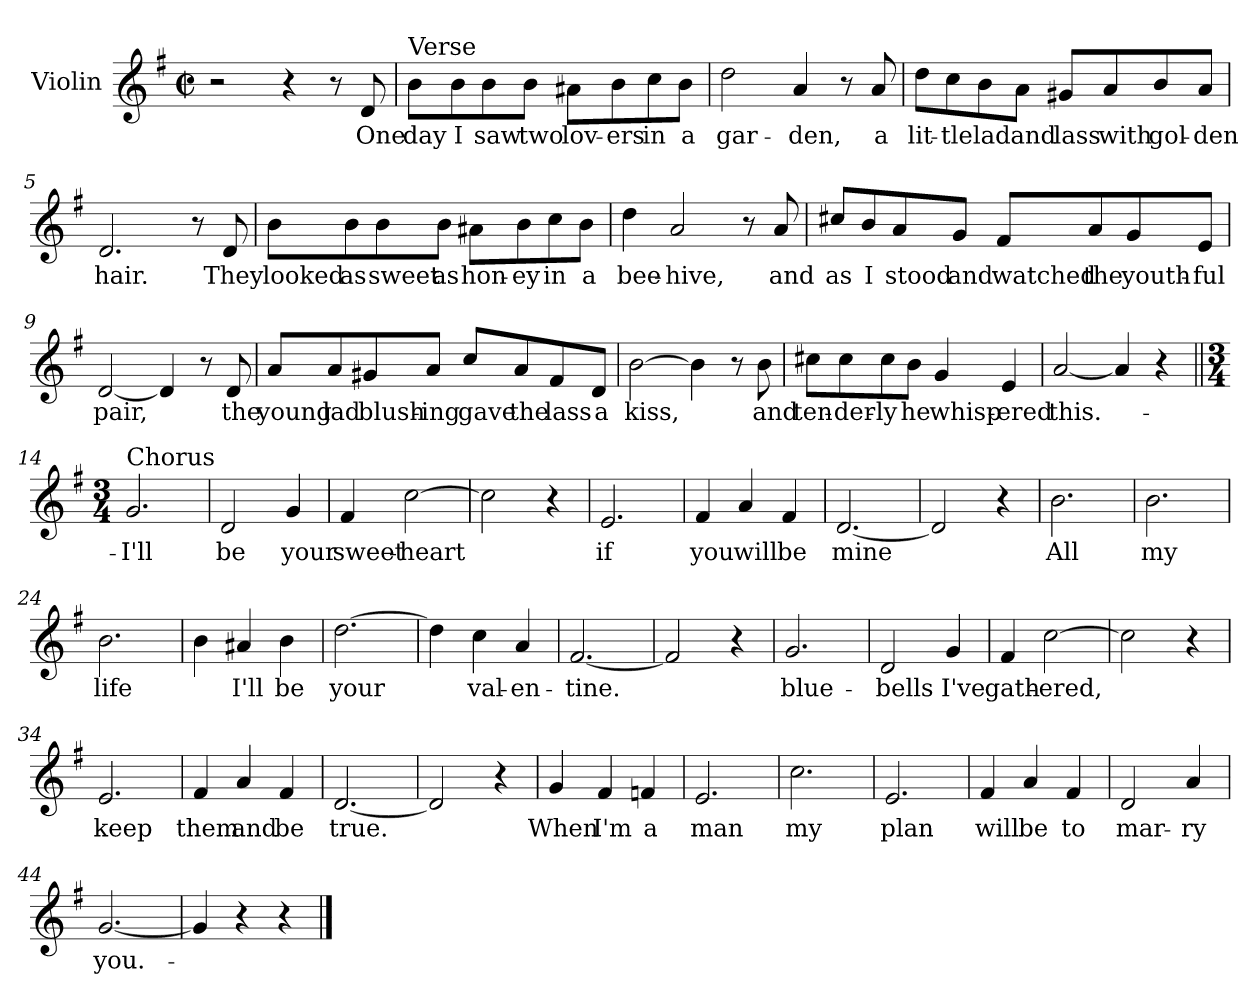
**kern	**text
*part1	*part1
*staff1	*staff1
*I"Violin	*
*I'Vln	*
*clefG2	*
*k[f#]	*
*G:	*
*M2/2	*
*met(c|)	*
=1	=1
2r	.
4r	.
8r	.
8d/	One
=2	=2
!LO:TX:a:t=Verse	!
8b\L	day
8b\	I
8b\	saw
8b\J	two
8a#X\L	lov-
8b\	-ers
8cc\	in
8b\J	a
=3	=3
2dd\	gar-
4a/	-den,
8r	.
8a/	a
=4	=4
8dd\L	lit-
8cc\	-tle
8b\	lad
8a\J	and
8g#X/L	lass
8a/	with
8b/	gol-
8a/J	-den
!!LO:LB:g=z
=5	=5
2.d/	hair.
8r	.
8d/	They
=6	=6
8b\L	looked
8b\	as
8b\	sweet
8b\J	as
8a#X\L	hon-
8b\	-ey
8cc\	in
8b\J	a
=7	=7
4dd\	bee-
2a/	-hive,
8r	.
8a/	and
=8	=8
8cc#X/L	as
8b/	I
8a/	stood
8g/J	and
8f#/L	watched
8a/	the
8g/	youth-
8e/J	-ful
!!LO:LB:g=z
=9	=9
[2d/	pair,
4d/]	.
8r	.
8d/	the
=10	=10
8a/L	young
8a/	lad
8g#X/	blush-
8a/J	-ing
8cc/L	gave
8a/	the
8f#/	lass
8d/J	a
=11	=11
[2b\	kiss,
4b\]	.
8r	.
8b\	and
=12	=12
8cc#X\L	ten-
8cc#\	-der-
8cc#\	-ly
8b\J	he
4g/	whisp-
4e/	-ered
!!LO:LB:g=z
=13	=13
[2a/	this.-
4a/]	.
4r	.
=14||	=14||
*M3/4	*
!LO:TX:a:t=Chorus	!
2.g/	I'll
=15	=15
2d/	be
4g/	your
=16	=16
4f#/	sweet-
[2cc\	-heart
=17	=17
2cc\]	.
4r	.
=18	=18
2.e/	if
!!LO:LB:g=z
=19	=19
4f#/	you
4a/	will
4f#/	be
=20	=20
[2.d/	mine
=21	=21
2d/]	.
4r	.
=22	=22
2.b\	All
=23	=23
2.b\	my
=24	=24
2.b\	life
!!LO:LB:g=z
=25	=25
4b\	.
4a#X/	I'll
4b\	be
=26	=26
[2.dd\	your
=27	=27
4dd\]	.
4cc\	val-
4a/	-en-
=28	=28
[2.f#/	-tine.
=29	=29
2f#/]	.
4r	.
=30	=30
2.g/	blue-
=31	=31
2d/	-bells
4g/	I've
!!LO:LB:g=z
=32	=32
4f#/	gath-
[2cc\	-ered,
=33	=33
2cc\]	.
4r	.
=34	=34
2.e/	keep
=35	=35
4f#/	them
4a/	and
4f#/	be
=36	=36
[2.d/	true.
=37	=37
2d/]	.
4r	.
=38	=38
4g/	When
4f#/	I'm
4fn/	a
!!LO:LB:g=z
=39	=39
2.e/	man
=40	=40
2.cc\	my
=41	=41
2.e/	plan
=42	=42
4f#/	will
4a/	be
4f#/	to
=43	=43
2d/	mar-
4a/	-ry
=44	=44
[2.g/	you.-
=45	=45
4g/]	.
4r	.
4r	.
==	==
*-	*-
